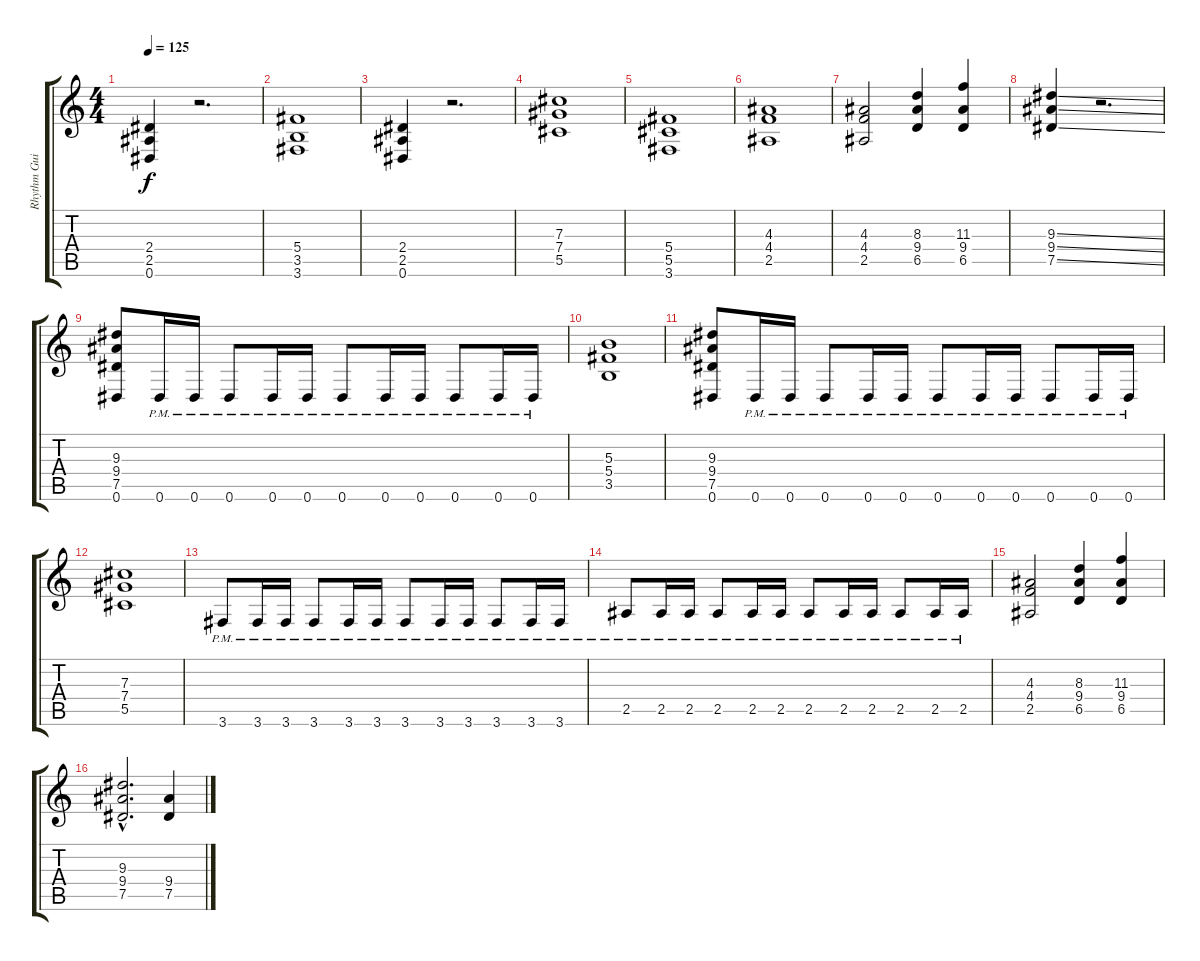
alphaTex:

\track ("Rhythm Guitar" "Rhythm Gui") {instrument distortionguitar}
\staff {score tabs}
\tuning (Eb4 Bb3 Gb3 Db3 Ab2 Eb2) {hide}
\ts (4 4)
\tempo 125
\clef g2
\ks c
(2.4 2.5 0.6).4{dy f} r.2{d} |
(5.4 3.5 3.6).1 |
(2.4 2.5 0.6).4 r.2{d} |
(7.3 7.4 5.5).1 |
(5.4 5.5 3.6).1 |
(4.3 4.4 2.5).1 |
(4.3 4.4 2.5).2 (8.3 9.4 6.5).4 (11.3 9.4 6.5).4 |
(9.3{ss} 9.4{ss} 7.5{ss}).4 r.2{d} |
(9.3 9.4 7.5 0.6).8 0.6{pm}.16 0.6{pm}.16 0.6{pm}.8 0.6{pm}.16 0.6{pm}.16 0.6{pm}.8 0.6{pm}.16 0.6{pm}.16 0.6{pm}.8 0.6{pm}.16 0.6{pm}.16 |
(5.3 5.4 3.5).1 |
(9.3 9.4 7.5 0.6).8 0.6{pm}.16 0.6{pm}.16 0.6{pm}.8 0.6{pm}.16 0.6{pm}.16 0.6{pm}.8 0.6{pm}.16 0.6{pm}.16 0.6{pm}.8 0.6{pm}.16 0.6{pm}.16 |
(7.3 7.4 5.5).1 |
3.6{pm}.8 3.6{pm}.16 3.6{pm}.16 3.6{pm}.8 3.6{pm}.16 3.6{pm}.16 3.6{pm}.8 3.6{pm}.16 3.6{pm}.16 3.6{pm}.8 3.6{pm}.16 3.6{pm}.16 |
2.5{pm}.8 2.5{pm}.16 2.5{pm}.16 2.5{pm}.8 2.5{pm}.16 2.5{pm}.16 2.5{pm}.8 2.5{pm}.16 2.5{pm}.16 2.5{pm}.8 2.5{pm}.16 2.5{pm}.16 |
(4.3 4.4 2.5).2 (8.3 9.4 6.5).4 (11.3 9.4 6.5).4 |
(9.3{hac} 9.4{hac} 7.5{hac}).2{d} (9.4 7.5).4
